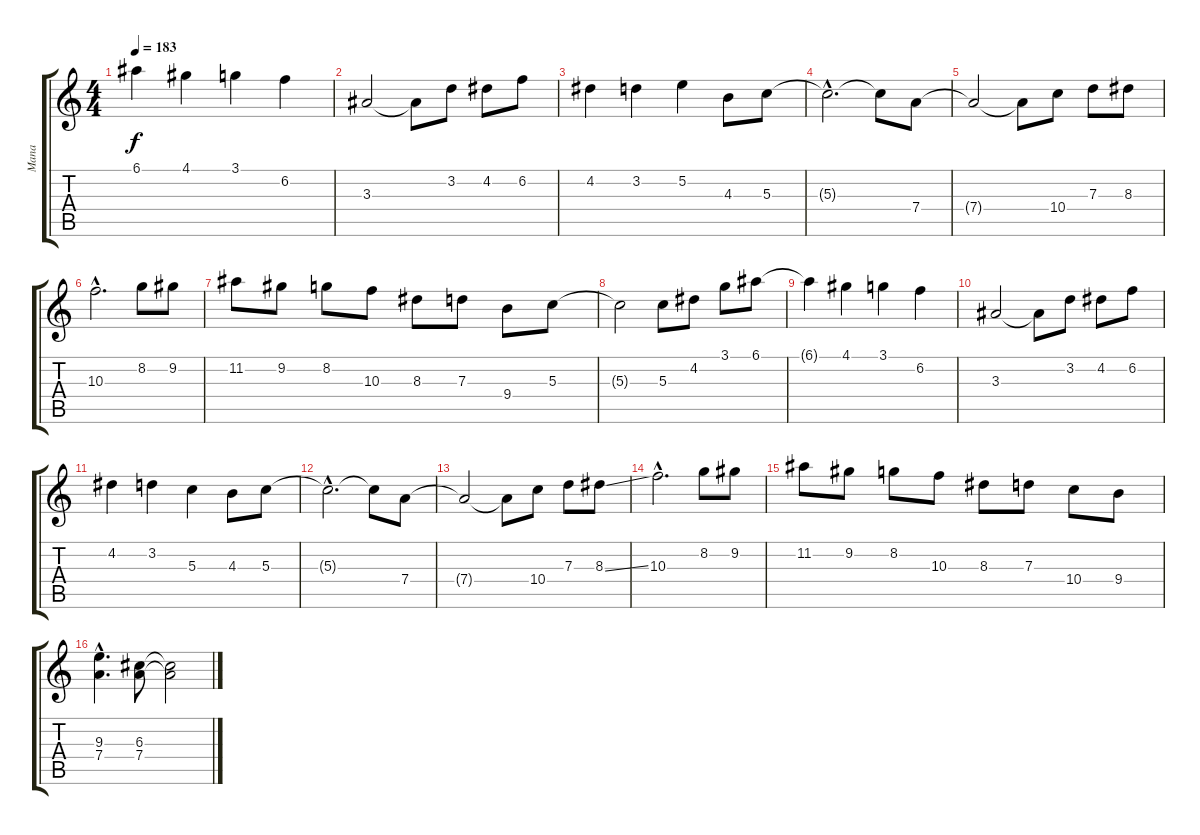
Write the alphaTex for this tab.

\track ("Mana" "Mana") {instrument distortionguitar}
\staff {score tabs}
\tuning (E4 B3 G3 D3 A2 E2) {hide}
\ts (4 4)
\tempo 183
\clef g2
\ks c
6.1{t}.4{dy f} 4.1.4 3.1.4 6.2.4 |
3.3.2 3.3{t}.8 3.2.8 4.2.8 6.2.8 |
4.2.4 3.2.4 5.2.4 4.3.8 5.3.8 |
5.3{hac t}.2{d} 5.3{t}.8 7.4.8 |
7.4{t}.2 7.4{t}.8 10.4.8 7.3.8 8.3.8 |
10.3{hac}.2{d} 8.2.8 9.2.8 |
11.2.8 9.2.8 8.2.8 10.3.8 8.3.8 7.3.8 9.4.8 5.3.8 |
5.3{t}.2 5.3.8 4.2.8 3.1.8 6.1.8 |
6.1{t}.4 4.1.4 3.1.4 6.2.4 |
3.3.2 3.3{t}.8 3.2.8 4.2.8 6.2.8 |
4.2.4 3.2.4 5.3.4 4.3.8 5.3.8 |
5.3{hac t}.2{d} 5.3{t}.8 7.4.8 |
7.4{t}.2 7.4{t}.8 10.4.8 7.3.8 8.3{ss}.8 |
10.3{hac}.2{d} 8.2.8 9.2.8 |
11.2.8 9.2.8 8.2.8 10.3.8 8.3.8 7.3.8 10.4.8 9.4.8 |
(9.3{hac} 7.4{hac}).4{d} (6.3 7.4).8 (6.3{t} 7.4{t}).2
